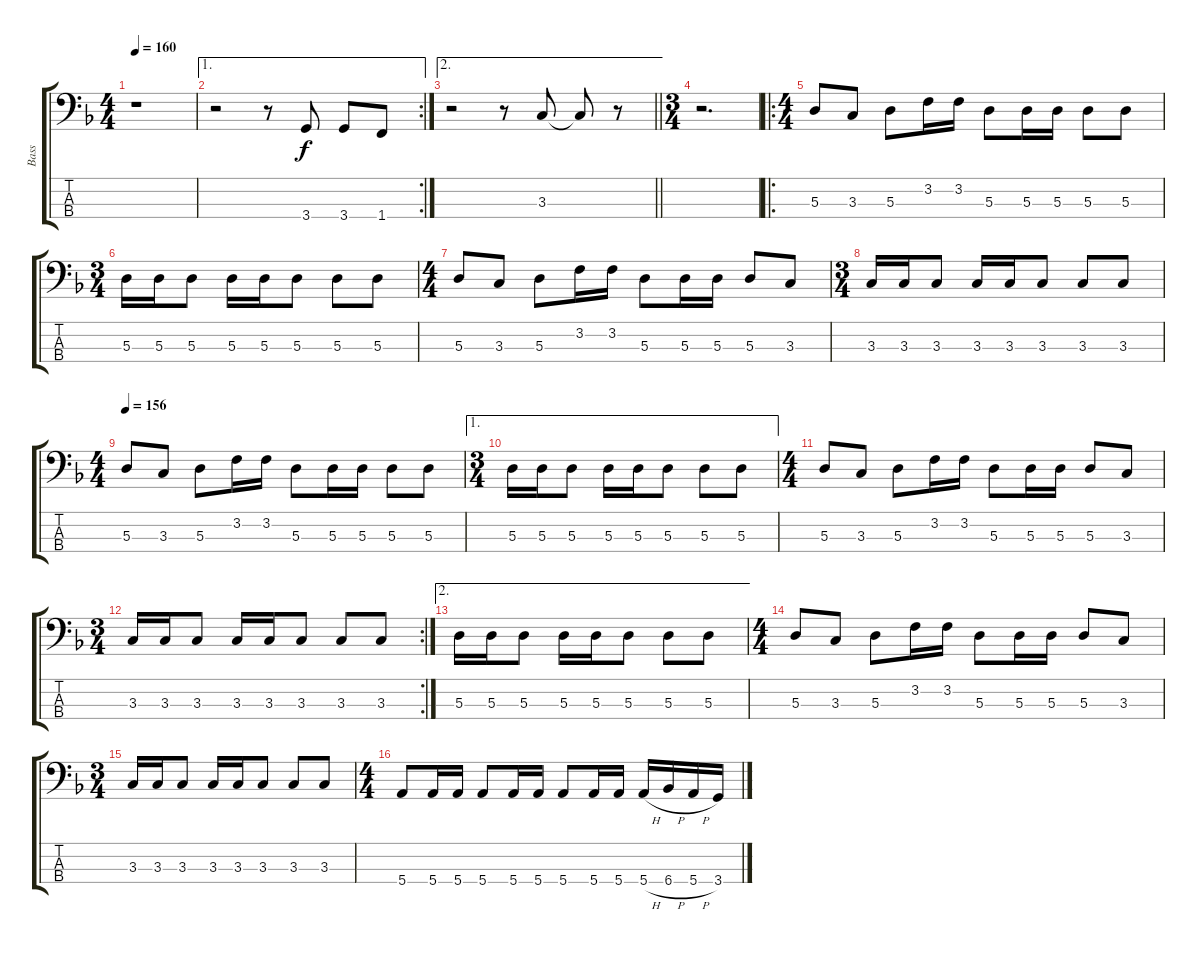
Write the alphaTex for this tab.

\track ("Bass" "Bass") {instrument electricbassfinger}
\staff {score tabs}
\tuning (G2 D2 A1 E1) {hide}
\ts (4 4)
\tempo 160
\clef f4
\ks f
r.1{dy f} |
\ae 1
\rc 2
r.2 r.8 3.4.8 3.4.8 1.4.8 |
\ae 2
\barLineRight lightlight
r.2 r.8 3.3.8 3.3{t}.8 r.8 |
\ts (3 4)
r.2{d} |
\ro
\ts (4 4)
5.3.8 3.3.8 5.3.8 3.2.16 3.2.16 5.3.8 5.3.16 5.3.16 5.3.8 5.3.8 |
\ts (3 4)
5.3.16 5.3.16 5.3.8 5.3.16 5.3.16 5.3.8 5.3.8 5.3.8 |
\ts (4 4)
5.3.8 3.3.8 5.3.8 3.2.16 3.2.16 5.3.8 5.3.16 5.3.16 5.3.8 3.3.8 |
\ts (3 4)
3.3.16 3.3.16 3.3.8 3.3.16 3.3.16 3.3.8 3.3.8 3.3.8 |
\ts (4 4)
\tempo 156
5.3.8 3.3.8 5.3.8 3.2.16 3.2.16 5.3.8 5.3.16 5.3.16 5.3.8 5.3.8 |
\ae 1
\ts (3 4)
5.3.16 5.3.16 5.3.8 5.3.16 5.3.16 5.3.8 5.3.8 5.3.8 |
\ts (4 4)
5.3.8 3.3.8 5.3.8 3.2.16 3.2.16 5.3.8 5.3.16 5.3.16 5.3.8 3.3.8 |
\rc 2
\ts (3 4)
3.3.16 3.3.16 3.3.8 3.3.16 3.3.16 3.3.8 3.3.8 3.3.8 |
\ae 2
5.3.16 5.3.16 5.3.8 5.3.16 5.3.16 5.3.8 5.3.8 5.3.8 |
\ts (4 4)
5.3.8 3.3.8 5.3.8 3.2.16 3.2.16 5.3.8 5.3.16 5.3.16 5.3.8 3.3.8 |
\ts (3 4)
3.3.16 3.3.16 3.3.8 3.3.16 3.3.16 3.3.8 3.3.8 3.3.8 |
\ts (4 4)
5.4.8 5.4.16 5.4.16 5.4.8 5.4.16 5.4.16 5.4.8 5.4.16 5.4.16 5.4{h}.16 6.4{h}.16 5.4{h}.16 3.4.16
